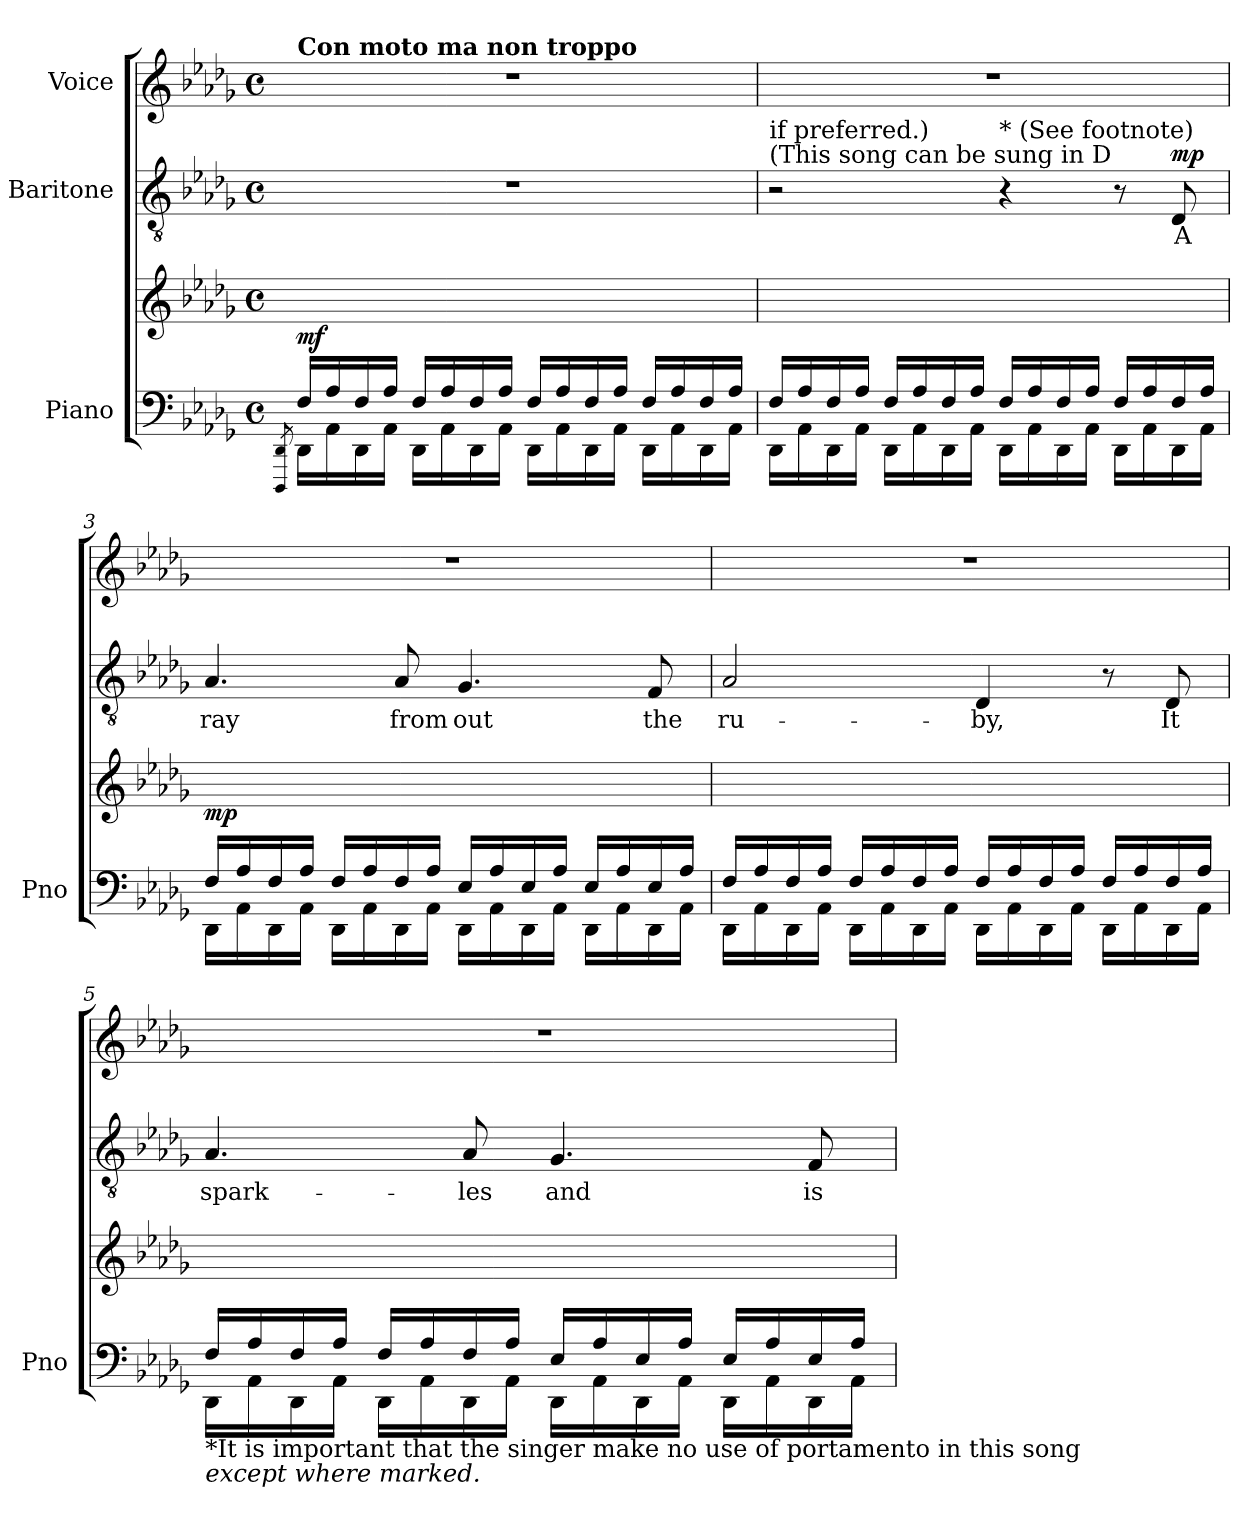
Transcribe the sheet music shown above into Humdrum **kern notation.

**kern	**kern	**dynam	**kern	**text	**dynam	**kern
*part3	*part3	*part3	*part2	*part2	*part2	*part1
*staff4	*staff3	*staff3/4	*staff2	*staff2	*staff2	*staff1
*I"Piano	*	*	*I"Baritone	*	*	*I"Voice
*I'Pno	*	*	*	*	*	*
*	*	*	*	*	*	*stria5
*clefF4	*clefG2	*	*clefGv2	*	*	*clefG2
*k[b-e-a-d-g-]	*k[b-e-a-d-g-]	*	*k[b-e-a-d-g-]	*	*	*k[b-e-a-d-g-]
*M4/4	*M4/4	*	*M4/4	*	*	*M4/4
*met(c)	*met(c)	*	*met(c)	*	*	*met(c)
=1	=1	=1	=1	=1	=1	=1
*^	*	*	*	*	*	*
.	8qDDD-/ 8qDD-/	.	.	.	.	.	.
!	!	!	!	!	!	!	!LO:TX:a:B:t=Con moto ma non troppo
!	!	!	!LO:DY:b	!	!	!	!
16F/LL	16DD-\LL	1ryy	mf	1r	.	.	1r
16A-/	16AA-\	.	.	.	.	.	.
16F/	16DD-\	.	.	.	.	.	.
16A-/JJ	16AA-\JJ	.	.	.	.	.	.
16F/LL	16DD-\LL	.	.	.	.	.	.
16A-/	16AA-\	.	.	.	.	.	.
16F/	16DD-\	.	.	.	.	.	.
16A-/JJ	16AA-\JJ	.	.	.	.	.	.
16F/LL	16DD-\LL	.	.	.	.	.	.
16A-/	16AA-\	.	.	.	.	.	.
16F/	16DD-\	.	.	.	.	.	.
16A-/JJ	16AA-\JJ	.	.	.	.	.	.
16F/LL	16DD-\LL	.	.	.	.	.	.
16A-/	16AA-\	.	.	.	.	.	.
16F/	16DD-\	.	.	.	.	.	.
16A-/JJ	16AA-\JJ	.	.	.	.	.	.
!!LO:LB:g=z
=2	=2	=2	=2	=2	=2	=2	=2
!	!	!	!	!LO:TX:a:t=(This song can be sung in D	!	!	!
!	!	!	!	!LO:TX:a:t=if preferred.)	!	!	!
16F/LL	16DD-\LL	1ryy	.	2r	.	.	1r
16A-/	16AA-\	.	.	.	.	.	.
16F/	16DD-\	.	.	.	.	.	.
16A-/JJ	16AA-\JJ	.	.	.	.	.	.
16F/LL	16DD-\LL	.	.	.	.	.	.
16A-/	16AA-\	.	.	.	.	.	.
16F/	16DD-\	.	.	.	.	.	.
16A-/JJ	16AA-\JJ	.	.	.	.	.	.
!	!	!	!	!LO:TX:a:t=* (See footnote)	!	!	!
16F/LL	16DD-\LL	.	.	4r	.	.	.
16A-/	16AA-\	.	.	.	.	.	.
16F/	16DD-\	.	.	.	.	.	.
16A-/JJ	16AA-\JJ	.	.	.	.	.	.
16F/LL	16DD-\LL	.	.	8r	.	.	.
16A-/	16AA-\	.	.	.	.	.	.
!	!	!	!	!	!LO:LY:b	!LO:DY:a	!
16F/	16DD-\	.	.	8D-/	A	mp	.
16A-/JJ	16AA-\JJ	.	.	.	.	.	.
!!LO:LB:g=z
=3	=3	=3	=3	=3	=3	=3	=3
!	!	!	!LO:DY:b	!	!LO:LY:b	!	!
16F/LL	16DD-\LL	1ryy	mp	4.A-/	ray	.	1r
16A-/	16AA-\	.	.	.	.	.	.
16F/	16DD-\	.	.	.	.	.	.
16A-/JJ	16AA-\JJ	.	.	.	.	.	.
16F/LL	16DD-\LL	.	.	.	.	.	.
16A-/	16AA-\	.	.	.	.	.	.
!	!	!	!	!	!LO:LY:b	!	!
16F/	16DD-\	.	.	8A-/	from	.	.
16A-/JJ	16AA-\JJ	.	.	.	.	.	.
!	!	!	!	!	!LO:LY:b	!	!
16E-/LL	16DD-\LL	.	.	4.G-/	out	.	.
16A-/	16AA-\	.	.	.	.	.	.
16E-/	16DD-\	.	.	.	.	.	.
16A-/JJ	16AA-\JJ	.	.	.	.	.	.
16E-/LL	16DD-\LL	.	.	.	.	.	.
16A-/	16AA-\	.	.	.	.	.	.
!	!	!	!	!	!LO:LY:b	!	!
16E-/	16DD-\	.	.	8F/	the	.	.
16A-/JJ	16AA-\JJ	.	.	.	.	.	.
!!LO:LB:g=z
=4	=4	=4	=4	=4	=4	=4	=4
!	!	!	!	!	!LO:LY:b	!	!
16F/LL	16DD-\LL	1ryy	.	2A-/	ru-	.	1r
16A-/	16AA-\	.	.	.	.	.	.
16F/	16DD-\	.	.	.	.	.	.
16A-/JJ	16AA-\JJ	.	.	.	.	.	.
16F/LL	16DD-\LL	.	.	.	.	.	.
16A-/	16AA-\	.	.	.	.	.	.
16F/	16DD-\	.	.	.	.	.	.
16A-/JJ	16AA-\JJ	.	.	.	.	.	.
!	!	!	!	!	!LO:LY:b	!	!
16F/LL	16DD-\LL	.	.	4D-/	-by,	.	.
16A-/	16AA-\	.	.	.	.	.	.
16F/	16DD-\	.	.	.	.	.	.
16A-/JJ	16AA-\JJ	.	.	.	.	.	.
16F/LL	16DD-\LL	.	.	8r	.	.	.
16A-/	16AA-\	.	.	.	.	.	.
!	!	!	!	!	!LO:LY:b	!	!
16F/	16DD-\	.	.	8D-/	It	.	.
16A-/JJ	16AA-\JJ	.	.	.	.	.	.
!!LO:PB:g=z
=5	=5	=5	=5	=5	=5	=5	=5
!LO:TX:b:t=*It is important that the singer make no use of portamento in this song	!	!	!	!	!	!	!
!LO:TX:b:i:t=except where marked.	!	!	!	!	!	!	!
!	!	!	!	!	!LO:LY:b	!	!
16F/LL	16DD-\LL	1ryy	.	4.A-/	spark-	.	1r
16A-/	16AA-\	.	.	.	.	.	.
16F/	16DD-\	.	.	.	.	.	.
16A-/JJ	16AA-\JJ	.	.	.	.	.	.
16F/LL	16DD-\LL	.	.	.	.	.	.
16A-/	16AA-\	.	.	.	.	.	.
!	!	!	!	!	!LO:LY:b	!	!
16F/	16DD-\	.	.	8A-/	-les	.	.
16A-/JJ	16AA-\JJ	.	.	.	.	.	.
!	!	!	!	!	!LO:LY:b	!	!
16E-/LL	16DD-\LL	.	.	4.G-/	and	.	.
16A-/	16AA-\	.	.	.	.	.	.
16E-/	16DD-\	.	.	.	.	.	.
16A-/JJ	16AA-\JJ	.	.	.	.	.	.
16E-/LL	16DD-\LL	.	.	.	.	.	.
16A-/	16AA-\	.	.	.	.	.	.
!	!	!	!	!	!LO:LY:b	!	!
16E-/	16DD-\	.	.	8F/	is	.	.
16A-/JJ	16AA-\JJ	.	.	.	.	.	.
*v	*v	*	*	*	*	*	*
=	=	=	=	=	=	=
*-	*-	*-	*-	*-	*-	*-
